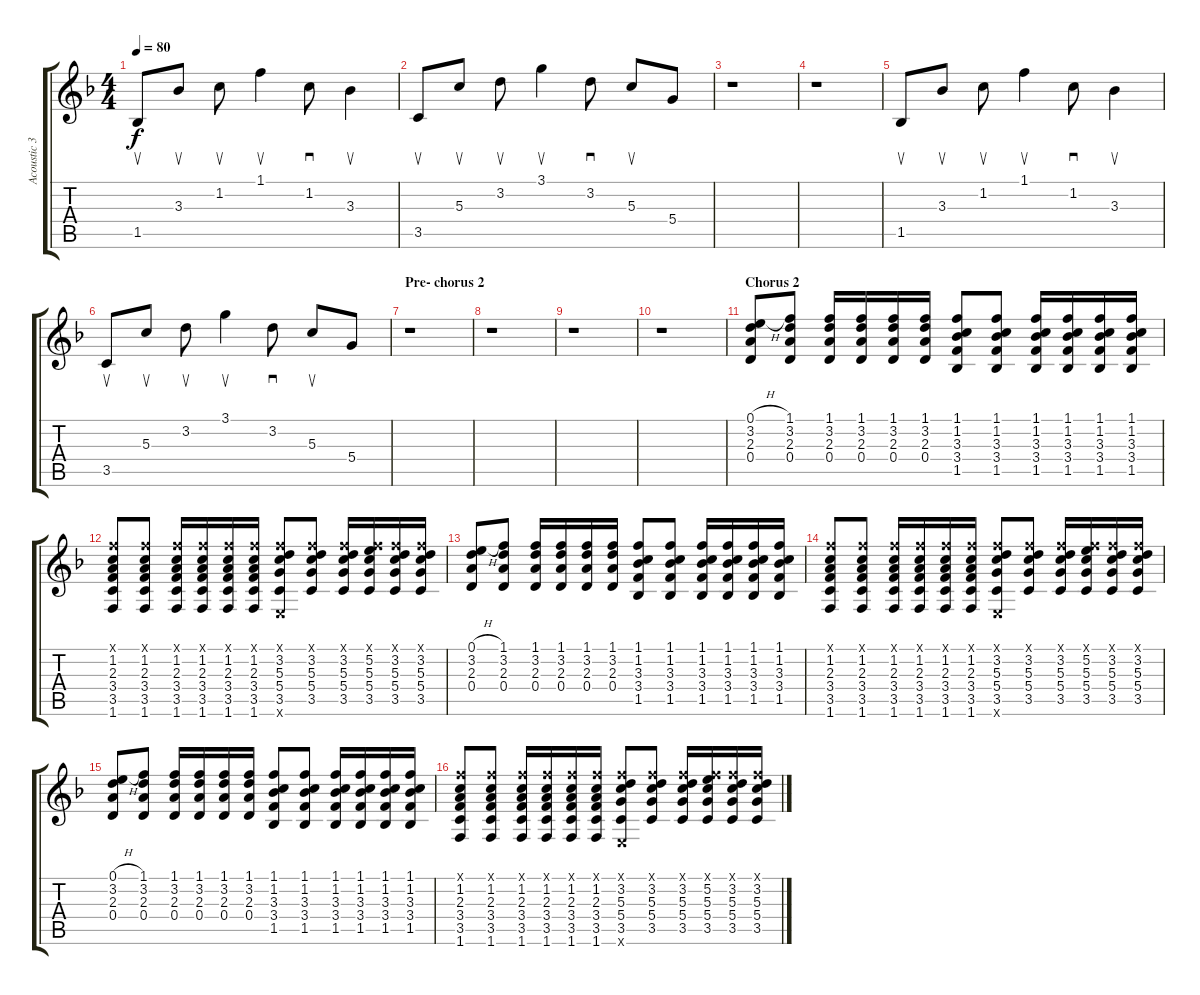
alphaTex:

\track ("Acoustic 3" "Acoustic 3") {instrument acousticguitarsteel}
\staff {score tabs}
\tuning (E4 B3 G3 D3 A2 E2) {hide}
\ts (4 4)
\tempo 80
\clef g2
\ks dminor
1.5.8{su dy f} 3.3.8{su} 1.2.8{su} 1.1.4{su} 1.2.8{sd} 3.3.4{su} |
3.5.8{su} 5.3.8{su} 3.2.8{su} 3.1.4{su} 3.2.8{sd} 5.3.8{su} 5.4.8 |
r.1 |
r.1 |
1.5.8{su} 3.3.8{su} 1.2.8{su} 1.1.4{su} 1.2.8{sd} 3.3.4{su} |
3.5.8{su} 5.3.8{su} 3.2.8{su} 3.1.4{su} 3.2.8{sd} 5.3.8{su} 5.4.8 |
\section ("" "Pre- chorus 2")
r.1 |
r.1 |
r.1 |
r.1 |
\section ("" "Chorus 2")
(0.1{h} 3.2 2.3 0.4).8 (1.1 3.2 2.3 0.4).8 (1.1 3.2 2.3 0.4).16 (1.1 3.2 2.3 0.4).16 (1.1 3.2 2.3 0.4).16 (1.1 3.2 2.3 0.4).16 (1.1 1.2 3.3 3.4 1.5).8 (1.1 1.2 3.3 3.4 1.5).8 (1.1 1.2 3.3 3.4 1.5).16 (1.1 1.2 3.3 3.4 1.5).16 (1.1 1.2 3.3 3.4 1.5).16 (1.1 1.2 3.3 3.4 1.5).16 |
(1.1{x} 1.2 2.3 3.4 3.5 1.6).8 (1.1{x} 1.2 2.3 3.4 3.5 1.6).8 (1.1{x} 1.2 2.3 3.4 3.5 1.6).16 (1.1{x} 1.2 2.3 3.4 3.5 1.6).16 (1.1{x} 1.2 2.3 3.4 3.5 1.6).16 (1.1{x} 1.2 2.3 3.4 3.5 1.6).16 (1.1{x} 3.2 5.3 5.4 3.5 0.6{x}).8 (1.1{x} 3.2 5.3 5.4 3.5).8 (1.1{x} 3.2 5.3 5.4 3.5).16 (1.1{x} 5.2 5.3 5.4 3.5).16 (1.1{x} 3.2 5.3 5.4 3.5).16 (1.1{x} 3.2 5.3 5.4 3.5).16 |
(0.1{h} 3.2 2.3 0.4).8 (1.1 3.2 2.3 0.4).8 (1.1 3.2 2.3 0.4).16 (1.1 3.2 2.3 0.4).16 (1.1 3.2 2.3 0.4).16 (1.1 3.2 2.3 0.4).16 (1.1 1.2 3.3 3.4 1.5).8 (1.1 1.2 3.3 3.4 1.5).8 (1.1 1.2 3.3 3.4 1.5).16 (1.1 1.2 3.3 3.4 1.5).16 (1.1 1.2 3.3 3.4 1.5).16 (1.1 1.2 3.3 3.4 1.5).16 |
(1.1{x} 1.2 2.3 3.4 3.5 1.6).8 (1.1{x} 1.2 2.3 3.4 3.5 1.6).8 (1.1{x} 1.2 2.3 3.4 3.5 1.6).16 (1.1{x} 1.2 2.3 3.4 3.5 1.6).16 (1.1{x} 1.2 2.3 3.4 3.5 1.6).16 (1.1{x} 1.2 2.3 3.4 3.5 1.6).16 (1.1{x} 3.2 5.3 5.4 3.5 0.6{x}).8 (1.1{x} 3.2 5.3 5.4 3.5).8 (1.1{x} 3.2 5.3 5.4 3.5).16 (1.1{x} 5.2 5.3 5.4 3.5).16 (1.1{x} 3.2 5.3 5.4 3.5).16 (1.1{x} 3.2 5.3 5.4 3.5).16 |
(0.1{h} 3.2 2.3 0.4).8 (1.1 3.2 2.3 0.4).8 (1.1 3.2 2.3 0.4).16 (1.1 3.2 2.3 0.4).16 (1.1 3.2 2.3 0.4).16 (1.1 3.2 2.3 0.4).16 (1.1 1.2 3.3 3.4 1.5).8 (1.1 1.2 3.3 3.4 1.5).8 (1.1 1.2 3.3 3.4 1.5).16 (1.1 1.2 3.3 3.4 1.5).16 (1.1 1.2 3.3 3.4 1.5).16 (1.1 1.2 3.3 3.4 1.5).16 |
(1.1{x} 1.2 2.3 3.4 3.5 1.6).8 (1.1{x} 1.2 2.3 3.4 3.5 1.6).8 (1.1{x} 1.2 2.3 3.4 3.5 1.6).16 (1.1{x} 1.2 2.3 3.4 3.5 1.6).16 (1.1{x} 1.2 2.3 3.4 3.5 1.6).16 (1.1{x} 1.2 2.3 3.4 3.5 1.6).16 (1.1{x} 3.2 5.3 5.4 3.5 0.6{x}).8 (1.1{x} 3.2 5.3 5.4 3.5).8 (1.1{x} 3.2 5.3 5.4 3.5).16 (1.1{x} 5.2 5.3 5.4 3.5).16 (1.1{x} 3.2 5.3 5.4 3.5).16 (1.1{x} 3.2 5.3 5.4 3.5).16
